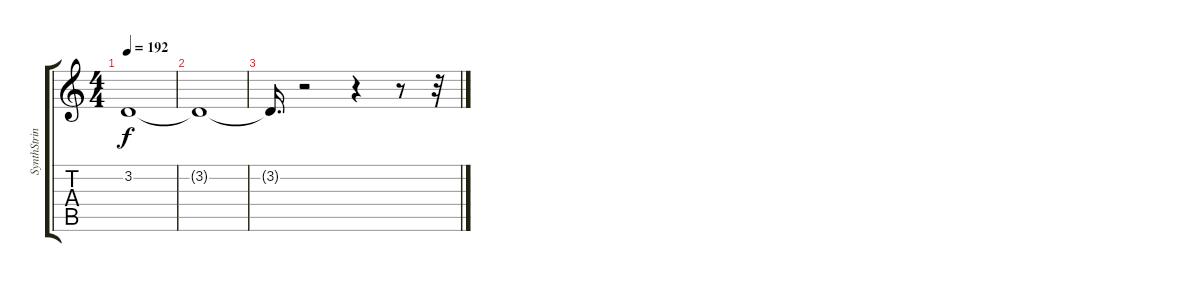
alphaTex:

\track ("SynthStrings1" "SynthStrin") {instrument synthstrings1}
\staff {score tabs}
\tuning (E4 B3 G3 D3 A2 E2) {hide}
\ts (4 4)
\tempo 192
\clef g2
\ks c
3.2{t}.1{dy f} |
3.2{t}.1 |
3.2{t}.16{d} r.2 r.4 r.8 r.32
